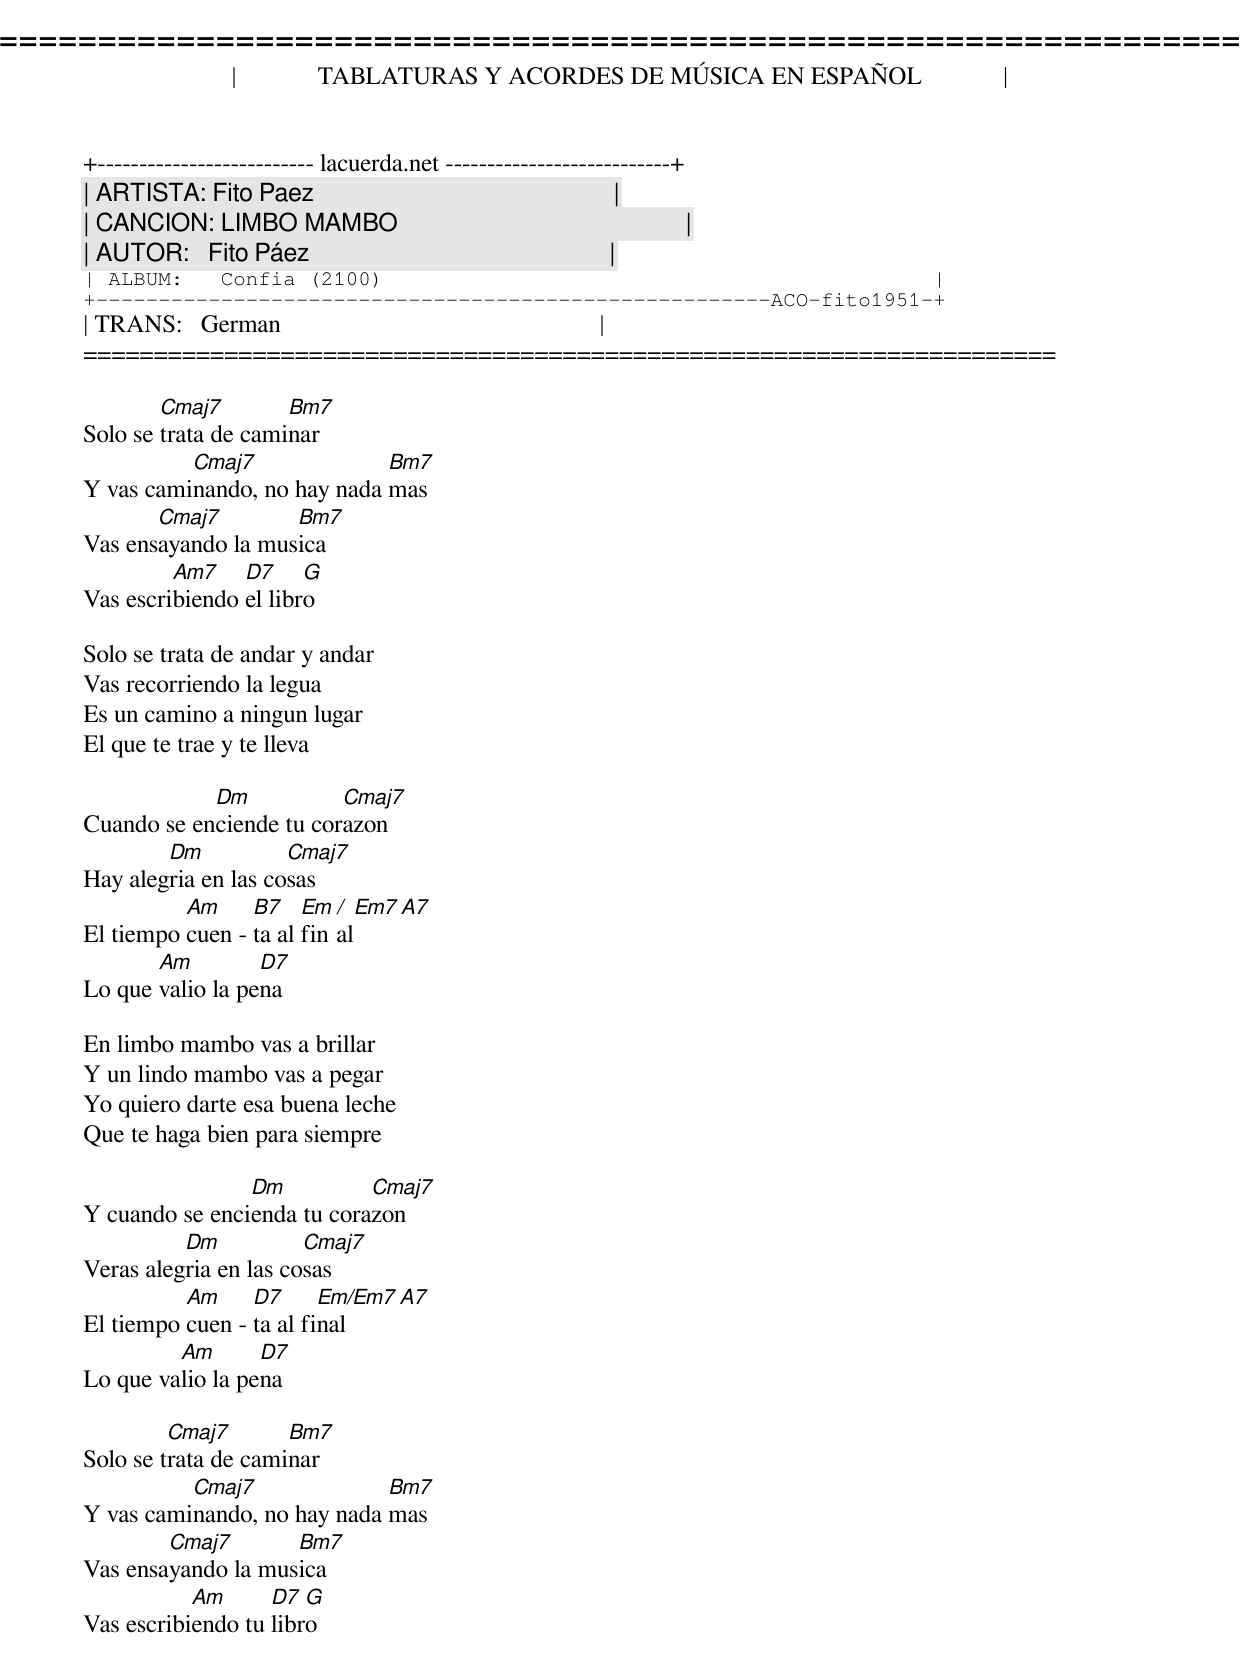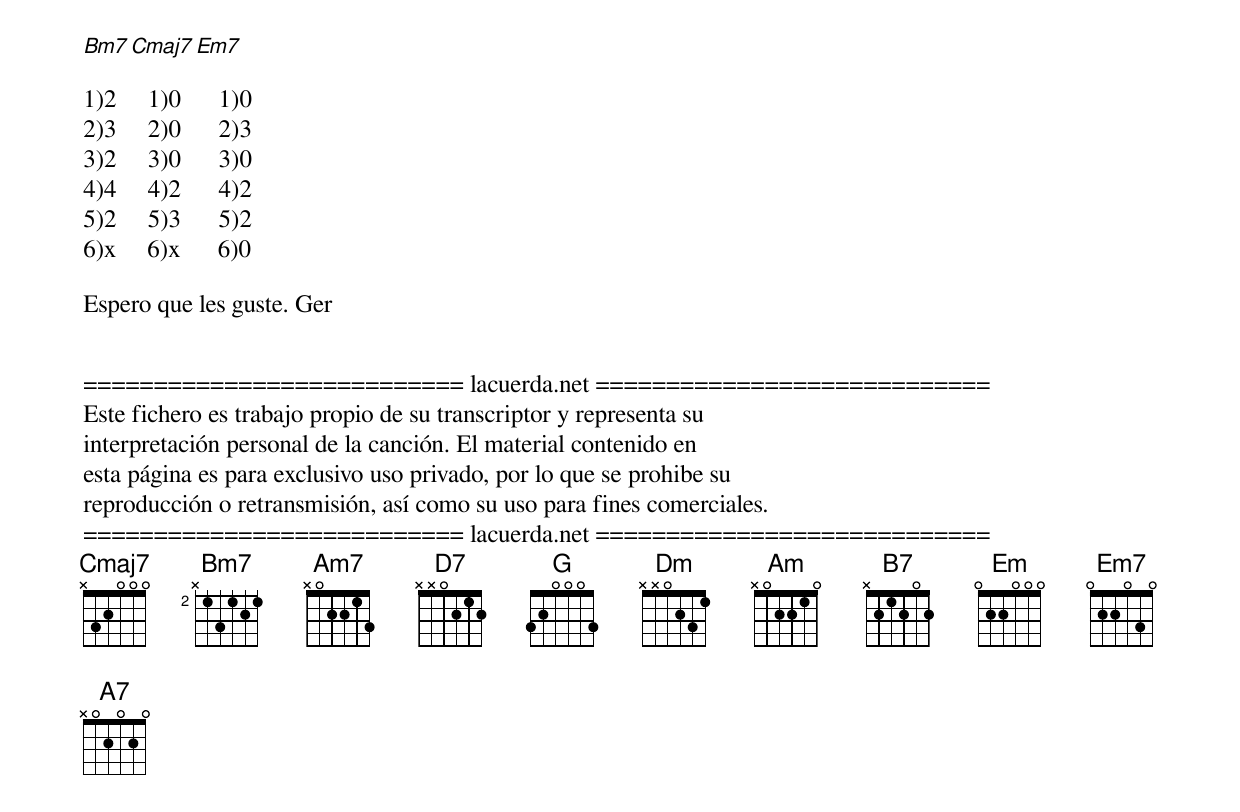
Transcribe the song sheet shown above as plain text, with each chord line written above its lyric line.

=====================================================================
|             TABLATURAS Y ACORDES DE MÚSICA EN ESPAÑOL             |
+-------------------------- lacuerda.net ---------------------------+
| ARTISTA: Fito Paez                                                |
| CANCION: LIMBO MAMBO                                              |
| AUTOR:   Fito Páez                                                |
| ALBUM:   Confia (2100)                                            |
+------------------------------------------------------ACO-fito1951-+
| TRANS:   German                                                   |
=====================================================================

        Cmaj7        Bm7
Solo se trata de caminar
          Cmaj7              Bm7
Y vas caminando, no hay nada mas
       Cmaj7        Bm7
Vas ensayando la musica
         Am7    D7     G
Vas escribiendo el libro

Solo se trata de andar y andar
Vas recorriendo la legua
Es un camino a ningun lugar
El que te trae y te lleva

            Dm           Cmaj7
Cuando se enciende tu corazon
        Dm           Cmaj7
Hay alegria en las cosas
          Am     B7    Em / Em7    A7
El tiempo cuen - ta al final
       Am         D7
Lo que valio la pena

En limbo mambo vas a brillar
Y un lindo mambo vas a pegar
Yo quiero darte esa buena leche
Que te haga bien para siempre

                Dm          Cmaj7
Y cuando se encienda tu corazon
          Dm           Cmaj7
Veras alegria en las cosas
          Am     D7      Em/Em7  A7
El tiempo cuen - ta al final
         Am       D7
Lo que valio la pena

         Cmaj7       Bm7
Solo se trata de caminar
          Cmaj7              Bm7
Y vas caminando, no hay nada mas
        Cmaj7       Bm7
Vas ensayando la musica
           Am      D7  G
Vas escribiendo tu libro


Bm7     Cmaj7    Em7

1)2     1)0      1)0
2)3     2)0      2)3
3)2     3)0      3)0
4)4     4)2      4)2
5)2     5)3      5)2
6)x     6)x      6)0

Espero que les guste. Ger


=========================== lacuerda.net ============================
Este fichero es trabajo propio de su transcriptor y representa su
interpretación personal de la canción. El material contenido en
esta página es para exclusivo uso privado, por lo que se prohibe su
reproducción o retransmisión, así como su uso para fines comerciales.
=========================== lacuerda.net ============================
